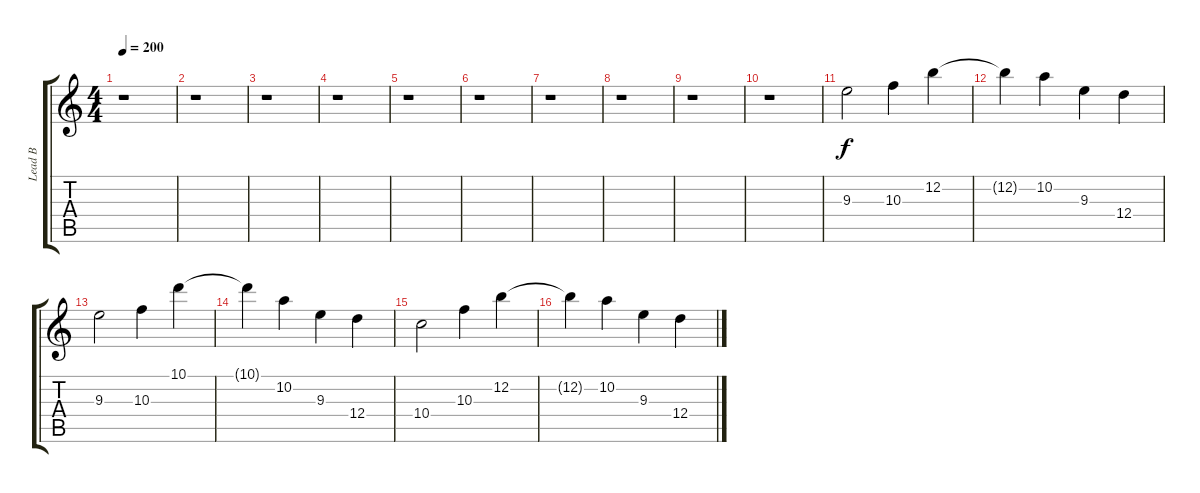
\track ("Lead B" "Lead B") {instrument distortionguitar}
\staff {score tabs}
\tuning (E4 B3 G3 D3 A2 E2) {hide}
\ts (4 4)
\tempo 200
\clef g2
\ks c
r.1{dy f} |
r.1 |
r.1 |
r.1 |
r.1 |
r.1 |
r.1 |
r.1 |
r.1 |
r.1 |
9.3.2 10.3.4 12.2.4 |
12.2{t}.4 10.2.4 9.3.4 12.4.4 |
9.3.2 10.3.4 10.1.4 |
10.1{t}.4 10.2.4 9.3.4 12.4.4 |
10.4.2 10.3.4 12.2.4 |
12.2{t}.4 10.2.4 9.3.4 12.4.4
